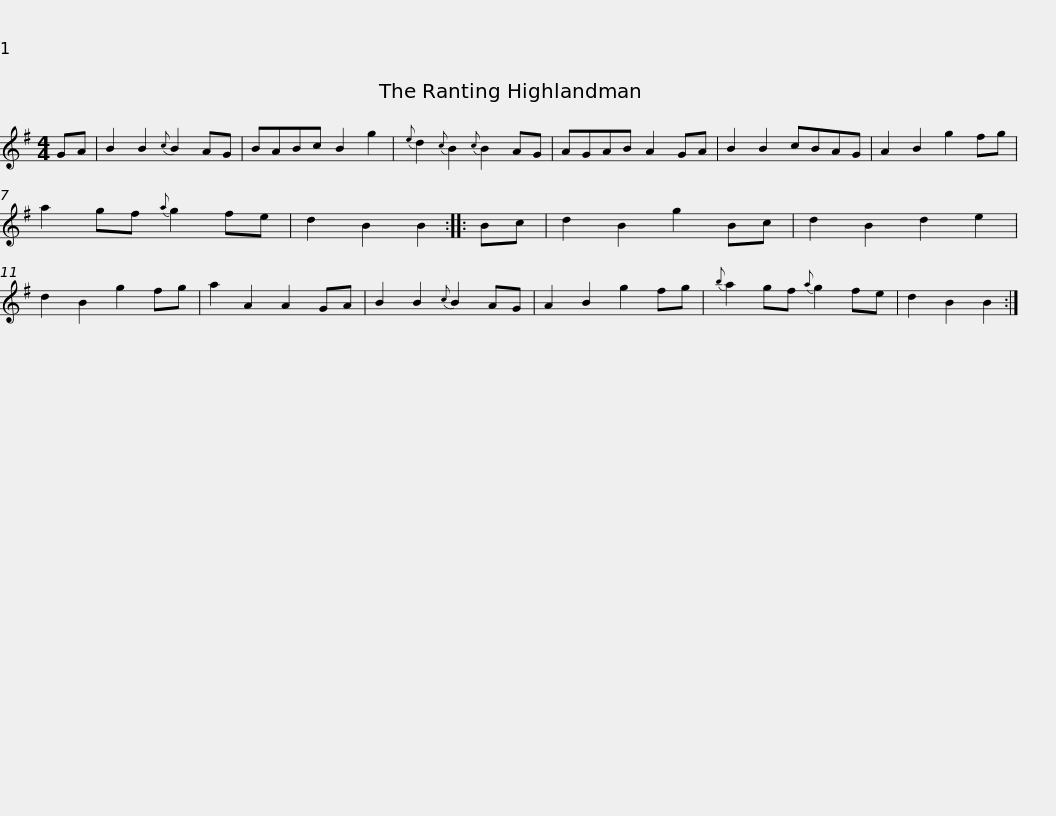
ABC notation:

X:1
L:1/8
M:4/4
I:linebreak $
K:G
V:1 treble
V:1
 GA | B2 B2{c} B2 AG | BABc B2 g2 |{e} d2{c} B2{c} B2 AG | AGAB A2 GA | %5
 B2 B2 cBAG | A2 B2 g2 fg |$ a2 gf{a} g2 fe | d2 B2 B2 :: Bc | %10
 d2 B2 g2 Bc | d2 B2 d2 e2 | d2 B2 g2 fg | a2 A2 A2 GA | B2 B2{c} B2 AG |$ %15
 A2 B2 g2 fg |{b} a2 gf{a} g2 fe | d2 B2 B2 :| %18
